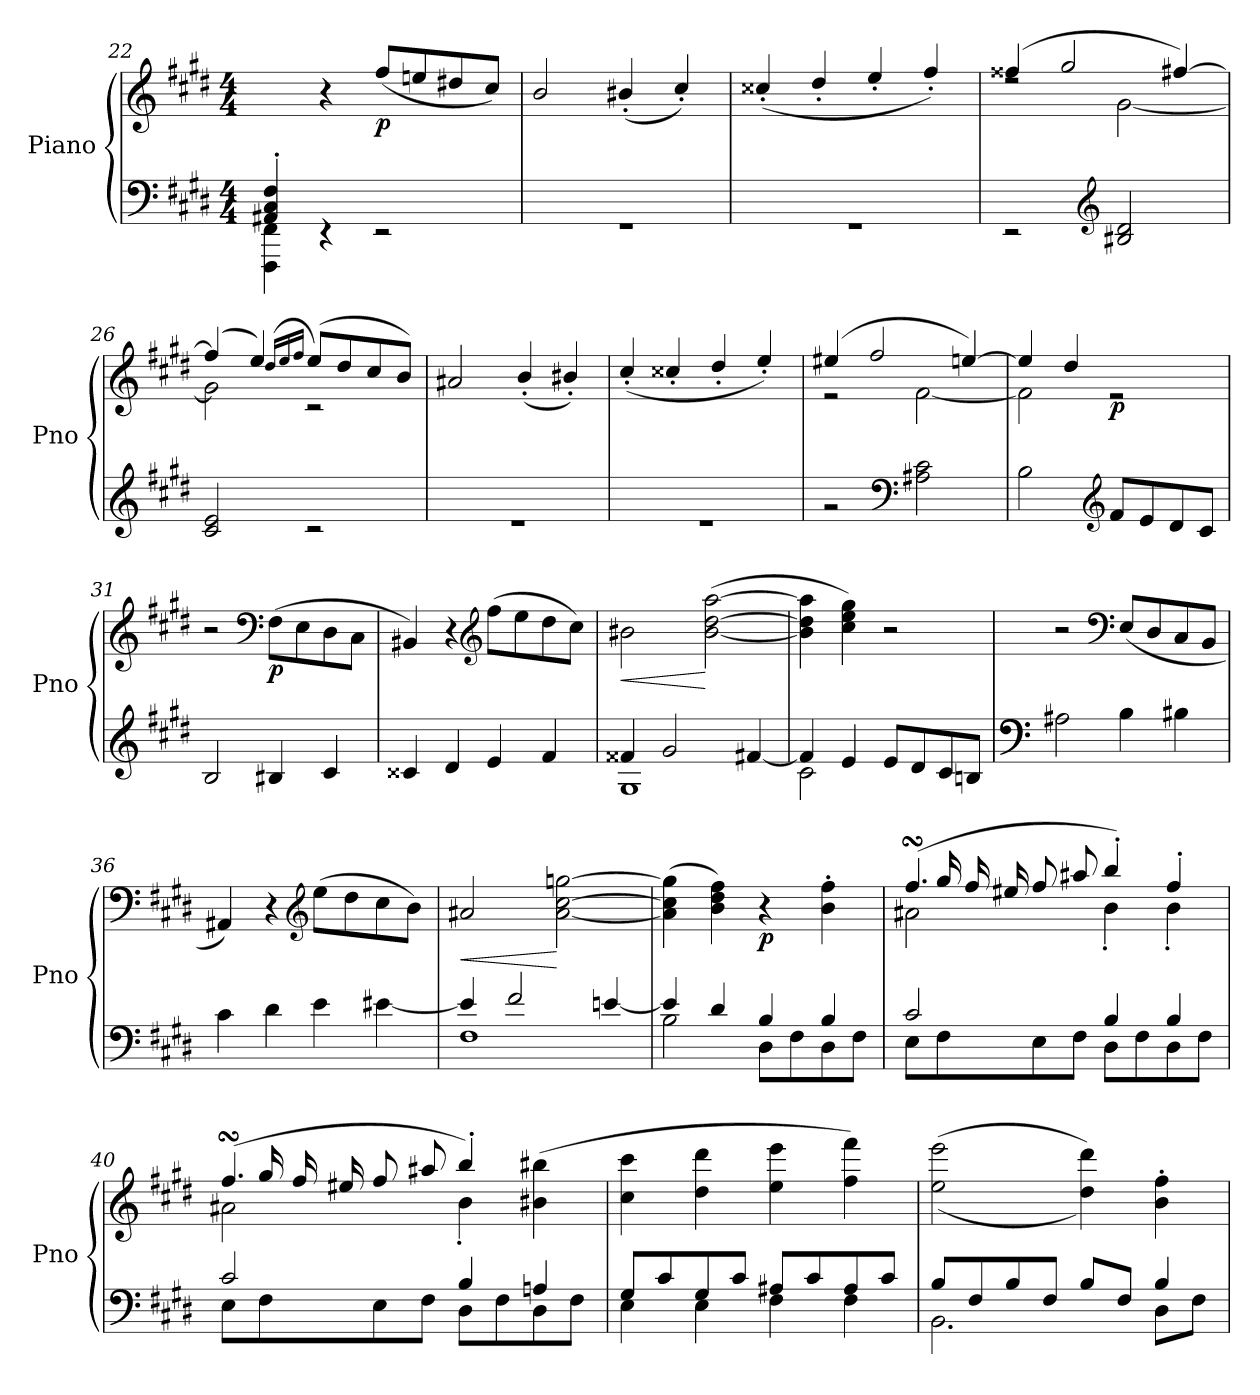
**kern	**kern	**dynam
*part1	*part1	*part1
*staff2	*staff1	*staff1/2
*I"Piano	*	*
*I'Pno	*	*
!!LO:PB:g=z
*clefF4	*clefG2	*
*k[f#c#g#d#]	*k[f#c#g#d#]	*
*M4/4	*M4/4	*
=22	=22	=22
*^	*	*
*	*^	*	*
4AA#X/' 4C#/' 4F#/'	1ryy	4FFF#\' 4FF#\'	4ryy	.
2.ryy	.	4r	4r	.
!	!	!	!	!LO:DY:b
.	.	2r	(8ff#/L	p
.	.	.	8een/	.
.	.	.	8dd#X/	.
.	.	.	8cc#/J)	.
*	*v	*v	*	*
=23	=23	=23	=23
1ryy	1r	2b/	.
.	.	(4b#X'/	.
.	.	4cc#'/)	.
=24	=24	=24	=24
1ryy	1r	(4cc##X'/	.
.	.	4dd#'/	.
.	.	4ee'/	.
.	.	4ff#'/)	.
=25	=25	=25	=25
*	*	*^	*
1ryy	2r	(4ff##X/	2rdd	.
.	.	2gg#/	.	.
*clefG2	*	*	*	*
.	2B#X/ 2d#/	.	[2g#\	.
.	.	[4ff#X/)	.	.
=26	=26	=26	=26	=26
1ryy	2c#/ 2e/	(4ff#/]	2g#\]	.
.	.	4ee/)	.	.
.	.	(16qdd#/LL	.	.
.	.	16qee/	.	.
.	.	16qff#/JJ	.	.
.	2r	(8ee/L)	2r	.
.	.	8dd#/	.	.
.	.	8cc#/	.	.
.	.	8b/J)	.	.
*	*	*v	*v	*
!!LO:LB:g=z
=27	=27	=27	=27
1ryy	1r	2a#X/	.
.	.	(4b'/	.
.	.	4b#X'/)	.
=28	=28	=28	=28
1ryy	1r	(4cc#'/	.
.	.	4cc##X'/	.
.	.	4dd#'/	.
.	.	4ee'/)	.
!!LO:LB:g=z
=29	=29	=29	=29
*	*	*^	*
1ryy	2r	(4ee#X/	2r	.
.	.	2ff#/	.	.
*clefF4	*	*	*	*
.	2A#X\ 2c#\	.	[2f#\	.
.	.	[4een/)	.	.
=30	=30	=30	=30	=30
1ryy	2B\	4ee/]	2f#\]	.
.	.	4dd#/	.	.
*clefG2	*	*	*	*
!	!	!	!	!LO:DY:a=2
.	8f#/L	2re	2ryy	p
.	8e/	.	.	.
.	8d#/	.	.	.
.	8c#/J	.	.	.
*	*	*v	*v	*
=31	=31	=31	=31
1ryy	2B/	2r	.
*	*	*clefF4	*
!	!	!	!LO:DY:b
.	4B#X/	(8F#\L	p
.	.	8E\	.
.	4c#/	8D#\	.
.	.	8C#\J	.
=32	=32	=32	=32
1ryy	4c##X/	4BB#X/)	.
.	4d#/	4r	.
*	*	*clefG2	*
.	4e/	(8ff#\L	.
.	.	8ee\	.
.	4f#/	8dd#\	.
.	.	8cc#\J)	.
=33	=33	=33	=33
*	*^	*	*
!	!	!	!	!LO:HP:b
1ryy	4f##X/	1G#	2b#X\	<
.	2g#/	.	.	.
.	.	.	([2b#\ [2dd#\ [2aa\	[
.	[4f#X/	.	.	.
!!LO:LB:g=z
=34	=34	=34	=34	=34
1ryy	4f#/]	2c#\	4b#\] 4dd#\] 4aa\]	.
.	4e/	.	4cc#\ 4ee\ 4gg#\)	.
.	8e/L	2ryy	2r	.
.	8d#/	.	.	.
.	8c#/	.	.	.
.	8Bn/J	.	.	.
*v	*v	*v	*	*
!!LO:LB:g=z
=35	=35	=35
*clefF4	*	*
*^	*	*
1ryy	2A#X\	2r	.
*	*	*clefF4	*
.	4B\	(8E/L	.
.	.	8D#/	.
.	4B#X\	8C#/	.
.	.	8BB/J	.
=36	=36	=36	=36
1ryy	4c#\	4AA#X/)	.
.	4d#\	4r	.
*	*	*clefG2	*
.	4e\	(8ee\L	.
.	.	8dd#\	.
.	[4e#X\	8cc#\	.
.	.	8b\J)	.
=37	=37	=37	=37
*	*^	*	*
!	!	!	!	!LO:HP:b
1ryy	4e#/]	1F#	2a#X/	<
.	2f#/	.	.	.
.	.	.	[2a#\ [2cc#\ [2ggn\	[
.	[4en/	.	.	.
=38	=38	=38	=38	=38
1ryy	4e/]	2B\	(4a#\] 4cc#\] 4gg\]	.
.	4d#/	.	4b\ 4dd#\ 4ff#\)	.
!	!	!	!	!LO:DY:b
.	4B/	8D#\L	4r	p
.	.	8F#\	.	.
.	4B/	8D#\	4b\' 4ff#\'	.
.	.	8F#\J	.	.
=39	=39	=39	=39	=39
*	*	*	*^	*
*	*	*	*	*^	*
1ryy	2c#/	8E\L	(4.ff#sSSS/	2a#X\	8ryy	.
*	*	*	*	*	*Xtuplet	*
.	.	8F#\	.	.	24gg#	.
.	.	.	.	.	24ff#	.
.	.	.	.	.	24ee#X	.
.	.	8E\	.	.	8ff#	.
.	.	8F#\J	8aa#X/	.	2ryy	.
.	4B/	8D#\L	4bb'/)	4b'\	.	.
.	.	8F#\	.	.	.	.
.	4B/	8D#\	4ff#'/	4b'\	.	.
.	.	8F#\J	.	.	8ryy	.
!!LO:LB:g=z	!!	!!
=40	=40	=40	=40	=40	=40	=40
1ryy	2c#/	8E\L	(4.ff#sSSS/	2a#X\	8ryy	.
.	.	8F#\	.	.	24gg#	.
.	.	.	.	.	24ff#	.
.	.	.	.	.	24ee#X	.
.	.	8E\	.	.	8ff#	.
.	.	8F#\J	8aa#X/	.	2ryy	.
.	4B/	8D#\L	4bb'/)	4b'\	.	.
.	.	8F#\	.	.	.	.
.	4An/	8D#\	(>4b#X\ 4bb#X\	4ryy	.	.
.	.	8F#\J	.	.	8ryy	.
*	*	*	*v	*v	*v	*
!!LO:PB:g=z
=41	=41	=41	=41	=41
1ryy	8G#/L	4E\	4cc#\ 4ccc#\	.
.	8c#/	.	.	.
.	8G#/	4E\	4dd#\ 4ddd#\	.
.	8c#/J	.	.	.
.	8A#X/L	4F#\	4ee\ 4eee\	.
.	8c#/	.	.	.
.	8A#/	4F#\	4ff#\ 4fff#\)	.
.	8c#/J	.	.	.
=42	=42	=42	=42	=42
1ryy	8B/L	2.BB\	((2ee\ 2eee\	.
.	8F#/	.	.	.
.	8B/	.	.	.
.	8F#/J	.	.	.
.	8B/L	.	4dd#\ 4ddd#\))	.
.	8F#/J	.	.	.
.	4B/	8D#\L	4b\' 4ff#\'	.
.	.	8F#\J	.	.
*v	*v	*v	*	*
=	=	=
*-	*-	*-
